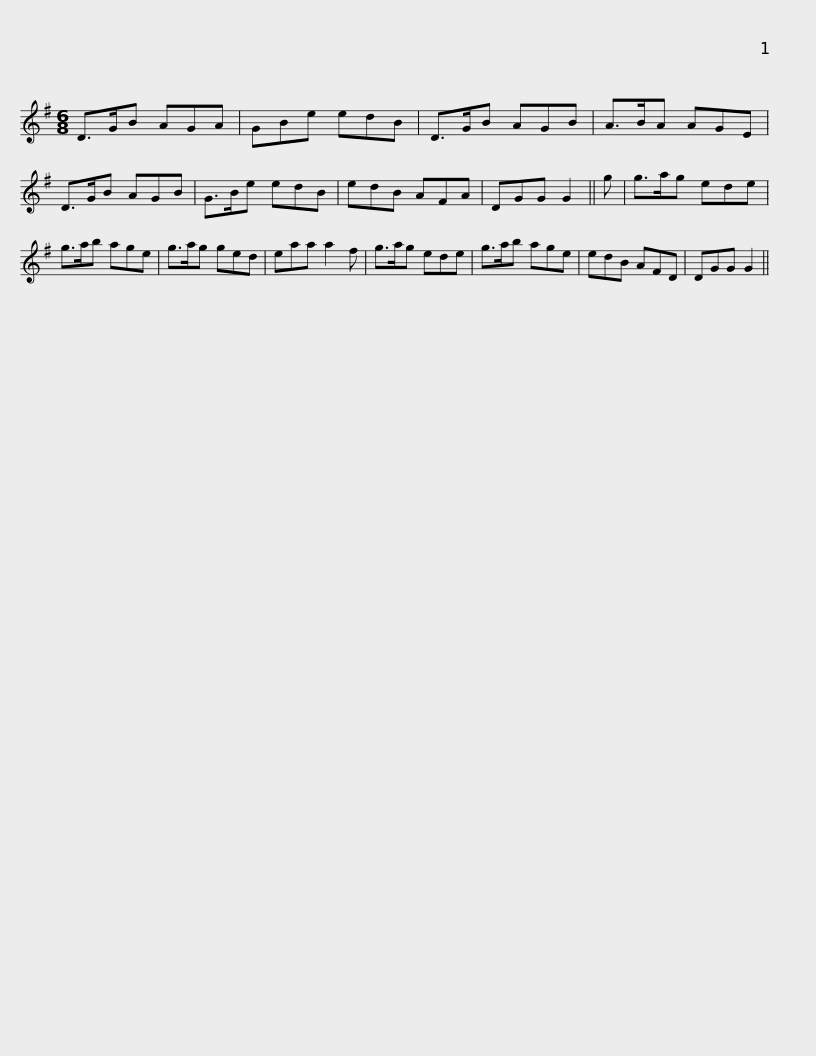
X:1
L:1/8
M:6/8
I:linebreak $
K:G
V:1 treble
V:1
 D>GB AGA | GBe edB | D>GB AGB | A>BA AGE | D>GB AGB | %5
 G>Be edB | edB AFA |$ DGG G2 || g | g>ag ede | %10
 g>ab age | g>ag ged | eaa a2 f | g>ag ede |$ g>ab age | %15
 edB AFD | DGG G2 || %17
